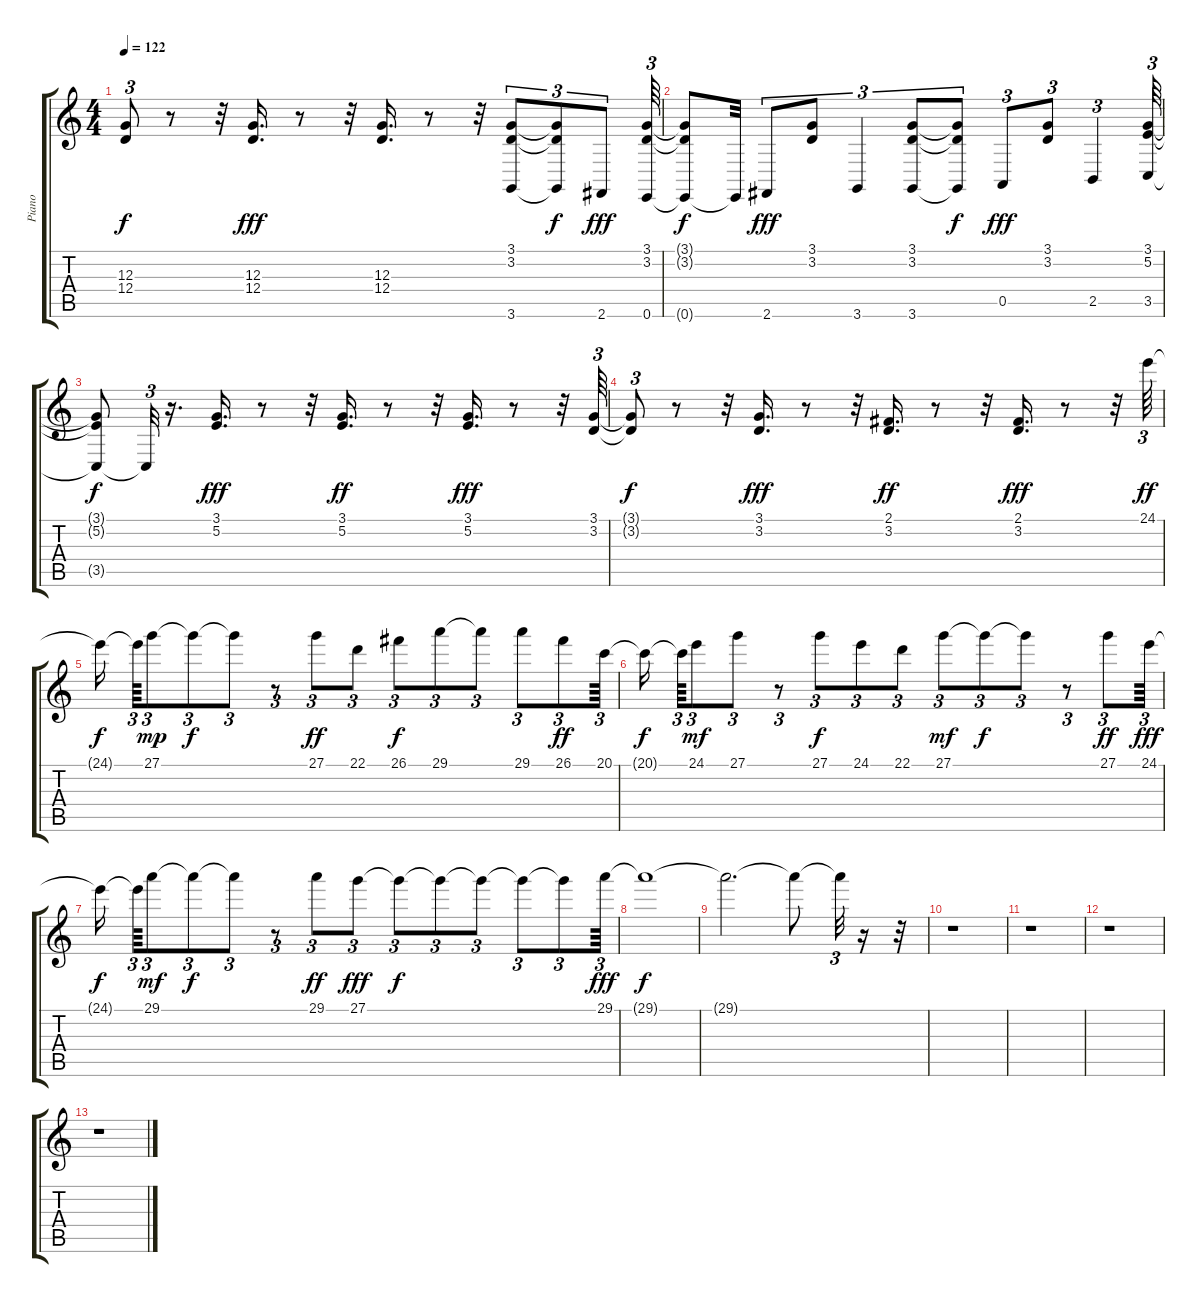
\track ("Piano" "Piano") {instrument acousticgrandpiano}
\staff {score tabs}
\tuning (E4 B3 G3 D3 A2 E2) {hide}
\ts (4 4)
\tempo 122
\clef g2
\ks c
(12.3{t} 12.4{t}).8{tu (3 2) dy f} r.8 r.32 (12.3 12.4).16{d dy fff} r.8 r.32 (12.3 12.4).16{d} r.8 r.32 (3.1 3.2 3.6).8{tu (3 2)} (3.1{t} 3.2{t} 3.6{t}).8{tu (3 2) dy f} 2.6.8{tu (3 2) dy fff} (3.1 3.2 0.6).64{tu (3 2)} |
(3.1{t} 3.2{t} 0.6{t}).8{dy f} 0.6{t}.32 2.6.8{tu (3 2) dy fff} (3.1 3.2).8{tu (3 2)} 3.6.4{tu (3 2)} (3.1 3.2 3.6).8{tu (3 2)} (3.1{t} 3.2{t} 3.6{t}).8{tu (3 2) dy f} 0.5.8{tu (3 2) dy fff} (3.1 3.2).8{tu (3 2)} 2.5.4{tu (3 2)} (3.1 5.2 3.5).64{tu (3 2)} |
(3.1{t} 5.2{t} 3.5{t}).8{dy f} 3.5{t}.32{tu (3 2)} r.16{d} (3.1 5.2).16{d dy fff} r.8 r.32 (3.1 5.2).16{d dy ff} r.8 r.32 (3.1 5.2).16{d dy fff} r.8 r.32 (3.1 3.2).64{tu (3 2)} |
(3.1{t} 3.2{t}).8{tu (3 2) dy f} r.8 r.32 (3.1 3.2).16{d dy fff} r.8 r.32 (2.1 3.2).16{d dy ff} r.8 r.32 (2.1 3.2).16{d dy fff} r.8 r.32 24.1.64{tu (3 2) dy ff} |
24.1{t}.16{dy f beam splitsecondary} 24.1{t}.64{tu (3 2)} 27.1.8{tu (3 2) dy mp} 27.1{t}.8{tu (3 2) dy f} 27.1{t}.8{tu (3 2)} r.8{tu (3 2)} 27.1.8{tu (3 2) dy ff} 22.1.8{tu (3 2)} 26.1.8{tu (3 2) dy f} 29.1.8{tu (3 2)} 29.1{t}.8{tu (3 2)} 29.1.8{tu (3 2)} 26.1.8{tu (3 2) dy ff} 20.1.64{tu (3 2)} |
20.1{t}.16{dy f beam splitsecondary} 20.1{t}.64{tu (3 2)} 24.1.8{tu (3 2) dy mf} 27.1.8{tu (3 2)} r.8{tu (3 2)} 27.1.8{tu (3 2) dy f} 24.1.8{tu (3 2)} 22.1.8{tu (3 2)} 27.1.8{tu (3 2) dy mf} 27.1{t}.8{tu (3 2) dy f} 27.1{t}.8{tu (3 2)} r.8{tu (3 2)} 27.1.8{tu (3 2) dy ff} 24.1.64{tu (3 2) dy fff} |
24.1{t}.16{dy f beam splitsecondary} 24.1{t}.64{tu (3 2)} 29.1.8{tu (3 2) dy mf} 29.1{t}.8{tu (3 2) dy f} 29.1{t}.8{tu (3 2)} r.8{tu (3 2)} 29.1.8{tu (3 2) dy ff} 27.1.8{tu (3 2) dy fff} 27.1{t}.8{tu (3 2) dy f} 27.1{t}.8{tu (3 2)} 27.1{t}.8{tu (3 2)} 27.1{t}.8{tu (3 2)} 27.1{t}.8{tu (3 2)} 29.1.64{tu (3 2) dy fff} |
29.1{t}.1{dy f} |
29.1{t}.2{d} 29.1{t}.8 29.1{t}.32{tu (3 2)} r.16 r.32 |
r.1 |
r.1 |
r.1 |
r.1
